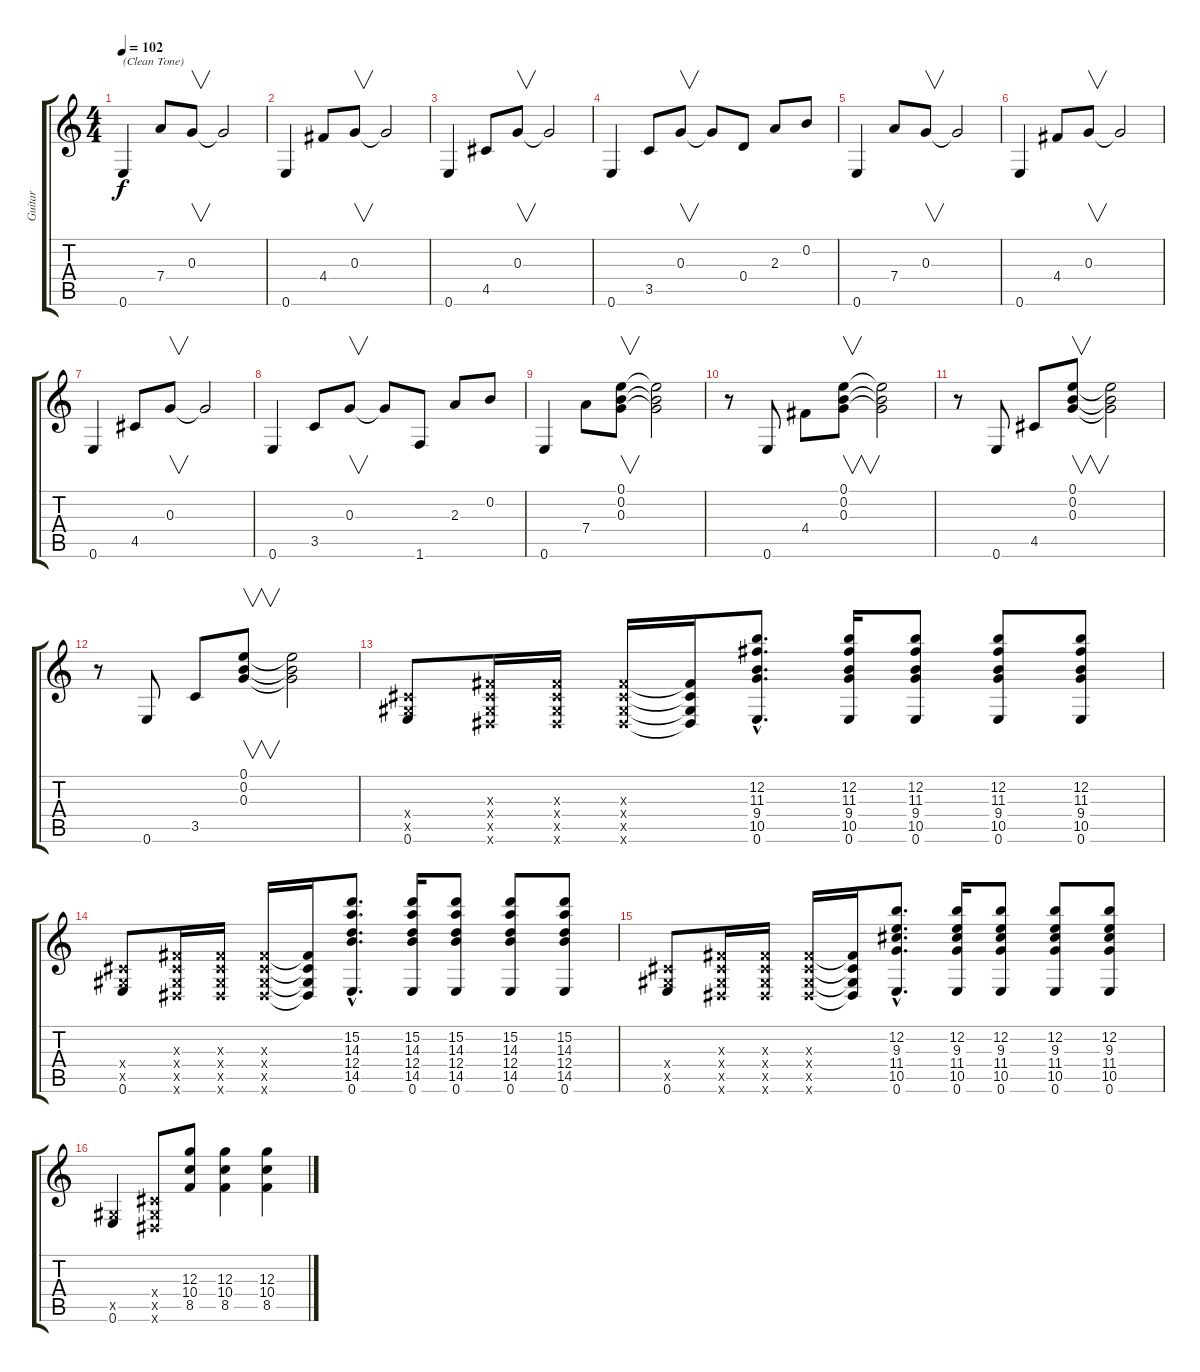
\track ("Guitar" "Guitar") {instrument acousticguitarnylon}
\staff {score tabs}
\tuning (E4 B3 G3 D3 A2 E2) {hide}
\ts (4 4)
\tempo 102
\clef g2
\ks c
0.6.4{txt "(Clean Tone)" dy f} 7.4.8 0.3.8{v} 0.3{t}.2 |
0.6.4 4.4.8 0.3.8{v} 0.3{t}.2 |
0.6.4 4.5.8 0.3.8{v} 0.3{t}.2 |
0.6.4 3.5.8 0.3.8{v} 0.3{t}.8 0.4.8 2.3.8 0.2.8 |
0.6.4 7.4.8 0.3.8{v} 0.3{t}.2 |
0.6.4 4.4.8 0.3.8{v} 0.3{t}.2 |
0.6.4 4.5.8 0.3.8{v} 0.3{t}.2 |
0.6.4 3.5.8 0.3.8{v} 0.3{t}.8 1.6.8 2.3.8 0.2.8 |
0.6.4 7.4.8 (0.1 0.2 0.3).8{v} (0.1{t} 0.2{t} 0.3{t}).2 |
r.8 0.6.8 4.4.8 (0.1 0.2 0.3).8{v} (0.1{t} 0.2{t} 0.3{t}).2 |
r.8 0.6.8 4.5.8 (0.1 0.2 0.3).8{v} (0.1{t} 0.2{t} 0.3{t}).2 |
r.8 0.6.8 3.5.8 (0.1 0.2 0.3).8{v} (0.1{t} 0.2{t} 0.3{t}).2 |
(-1.4{x} -1.5{x} 0.6).8 (-1.3{x} -1.4{x} -1.5{x} -1.6{x}).16 (-1.3{x} -1.4{x} -1.5{x} -1.6{x}).16 (-1.3{x} -1.4{x} -1.5{x} -1.6{x}).16 (-1.3{t} -1.4{t} -1.5{t} -1.6{t}).16 (12.2{hac} 11.3{hac} 9.4{hac} 10.5{hac} 0.6{hac}).8{d} (12.2 11.3 9.4 10.5 0.6).16 (12.2 11.3 9.4 10.5 0.6).8 (12.2 11.3 9.4 10.5 0.6).8 (12.2 11.3 9.4 10.5 0.6).8 |
(-1.4{x} -1.5{x} 0.6).8 (-1.3{x} -1.4{x} -1.5{x} -1.6{x}).16 (-1.3{x} -1.4{x} -1.5{x} -1.6{x}).16 (-1.3{x} -1.4{x} -1.5{x} -1.6{x}).16 (-1.3{t} -1.4{t} -1.5{t} -1.6{t}).16 (15.2{hac} 14.3{hac} 12.4{hac} 14.5{hac} 0.6{hac}).8{d} (15.2 14.3 12.4 14.5 0.6).16 (15.2 14.3 12.4 14.5 0.6).8 (15.2 14.3 12.4 14.5 0.6).8 (15.2 14.3 12.4 14.5 0.6).8 |
(-1.4{x} -1.5{x} 0.6).8 (-1.3{x} -1.4{x} -1.5{x} -1.6{x}).16 (-1.3{x} -1.4{x} -1.5{x} -1.6{x}).16 (-1.3{x} -1.4{x} -1.5{x} -1.6{x}).16 (-1.3{t} -1.4{t} -1.5{t} -1.6{t}).16 (12.2{hac} 9.3{hac} 11.4{hac} 10.5{hac} 0.6{hac}).8{d} (12.2 9.3 11.4 10.5 0.6).16 (12.2 9.3 11.4 10.5 0.6).8 (12.2 9.3 11.4 10.5 0.6).8 (12.2 9.3 11.4 10.5 0.6).8 |
(-1.5{x} 0.6).4 (-1.4{x} -1.5{x} -1.6{x}).8 (12.3 10.4 8.5).8 (12.3 10.4 8.5).4 (12.3 10.4 8.5).4
